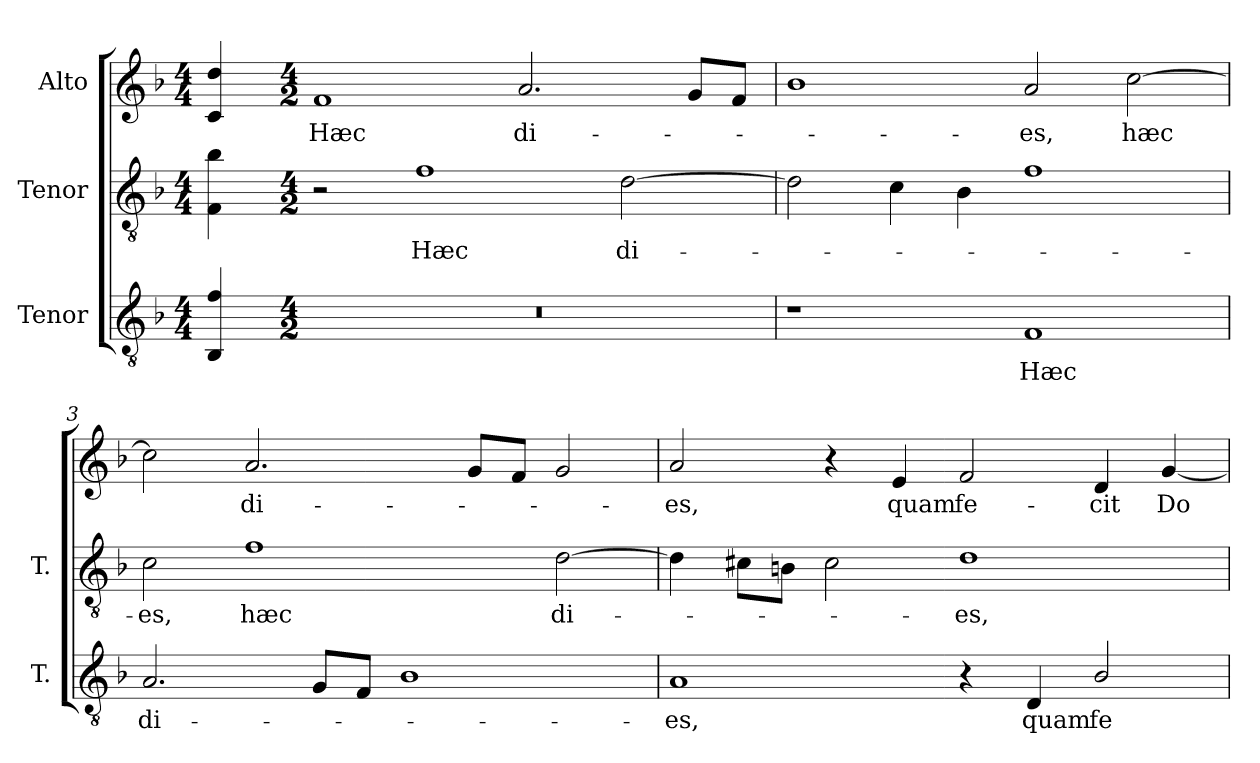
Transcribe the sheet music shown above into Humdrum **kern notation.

**kern	**text	**kern	**text	**kern	**text
*part3	*part3	*part2	*part2	*part1	*part1
*staff3	*staff3	*staff2	*staff2	*staff1	*staff1
*I"Tenor	*	*I"Tenor	*	*I"Alto	*
*I'T.	*	*I'T.	*	*	*
!!LO:PB:g=z
*clefGv2	*	*clefGv2	*	*clefG2	*
*ITrd7c12	*	*ITrd7c12	*	*	*
*k[b-]	*	*k[b-]	*	*k[b-]	*
*F:	*	*F:	*	*F:	*
*M4/4	*	*M4/4	*	*M4/4	*
=	=	=	=	=	=
4BBB-i/ 4Fi	.	4FFi\ 4B-i	.	4ci/ 4ddi	.
=1-	=1-	=1-	=1-	=1-	=1-
*M4/2	*	*M4/2	*	*M4/2	*
!LO:N:vis=1	!	!	!	!	!
!	!	!	!	!	!LO:LY:b:color=#000000
0r	.	2r	.	1fi	Hæc
!	!	!	!LO:LY:b:color=#000000	!	!
.	.	1Fi	Hæc	.	.
!	!	!	!	!	!LO:LY:b:color=#000000
.	.	.	.	2.ai/	di-
!	!	!	!LO:LY:b:color=#000000	!	!
.	.	[2Di\	di-	.	.
.	.	.	.	8gi/L	.
.	.	.	.	8fi/J	.
=2	=2	=2	=2	=2	=2
1r	.	2Di\]	.	1b-i	.
.	.	4Ci\	.	.	.
.	.	4BB-i\	.	.	.
!	!LO:LY:b:color=#000000	!	!	!	!
!	!	!	!	!	!LO:LY:b:color=#000000
1FFi	Hæc	1Fi	.	2ai/	-es,
!	!	!	!	!	!LO:LY:b:color=#000000
.	.	.	.	[2cci\	hæc
=3	=3	=3	=3	=3	=3
!	!LO:LY:b:color=#000000	!	!	!	!
!	!	!	!LO:LY:b:color=#000000	!	!
2.AAi/	di-	2Ci\	-es,	2cci\]	.
!	!	!	!LO:LY:b:color=#000000	!	!
!	!	!	!	!	!LO:LY:b:color=#000000
.	.	1Fi	hæc	2.ai/	di-
8GGi/L	.	.	.	.	.
8FFi/J	.	.	.	.	.
1BB-i	.	.	.	.	.
.	.	.	.	8gi/L	.
.	.	.	.	8fi/J	.
!	!	!	!LO:LY:b:color=#000000	!	!
.	.	[2Di\	di-	2gi/	.
!!LO:LB:g=z
=4	=4	=4	=4	=4	=4
!	!LO:LY:b:color=#000000	!	!	!	!
!	!	!	!	!	!LO:LY:b:color=#000000
1AAi	-es,	4Di\]	.	2ai/	-es,
.	.	8C#Xi\L	.	.	.
.	.	8BBni\J	.	.	.
.	.	2C#i\	.	4r	.
!	!	!	!	!	!LO:LY:b:color=#000000
.	.	.	.	4ei/	quam
!	!	!	!LO:LY:b:color=#000000	!	!
!	!	!	!	!	!LO:LY:b:color=#000000
4r	.	1Di	-es,	2fi/	fe-
!	!LO:LY:b:color=#000000	!	!	!	!
4DDi/	quam	.	.	.	.
!	!LO:LY:b:color=#000000	!	!	!	!
!	!	!	!	!	!LO:LY:b:color=#000000
2BB-i/	fe-	.	.	4di/	-cit
!	!	!	!	!	!LO:LY:b:color=#000000
.	.	.	.	[4gi/	Do-
=	=	=	=	=	=
*-	*-	*-	*-	*-	*-
